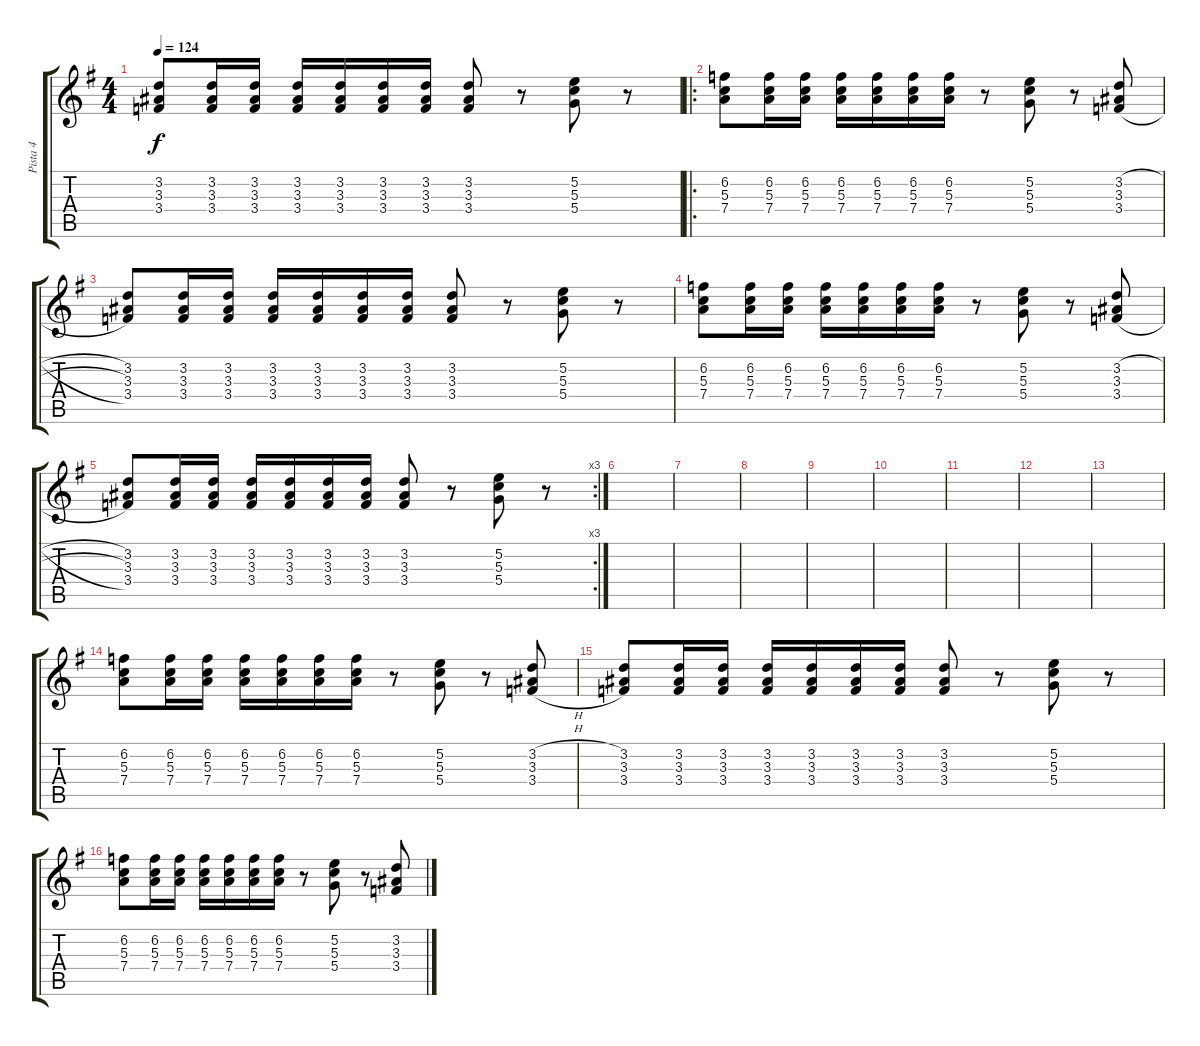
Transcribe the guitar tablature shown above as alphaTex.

\track ("Pista 4" "Pista 4") {instrument electricguitarjazz}
\staff {score tabs}
\tuning (E4 B3 G3 D3 A2 E2) {hide}
\ts (4 4)
\tempo 124
\clef g2
\ks g
(3.2 3.3 3.4).8{dy f} (3.2 3.3 3.4).16 (3.2 3.3 3.4).16 (3.2 3.3 3.4).16 (3.2 3.3 3.4).16 (3.2 3.3 3.4).16 (3.2 3.3 3.4).16 (3.2 3.3 3.4).8 r.8 (5.2 5.3 5.4).8 r.8 |
\ro
(6.2 5.3 7.4).8 (6.2 5.3 7.4).16 (6.2 5.3 7.4).16 (6.2 5.3 7.4).16 (6.2 5.3 7.4).16 (6.2 5.3 7.4).16 (6.2 5.3 7.4).16 r.8 (5.2 5.3 5.4).8 r.8 (3.2{h} 3.3{h} 3.4{h}).8 |
(3.2 3.3 3.4).8 (3.2 3.3 3.4).16 (3.2 3.3 3.4).16 (3.2 3.3 3.4).16 (3.2 3.3 3.4).16 (3.2 3.3 3.4).16 (3.2 3.3 3.4).16 (3.2 3.3 3.4).8 r.8 (5.2 5.3 5.4).8 r.8 |
(6.2 5.3 7.4).8 (6.2 5.3 7.4).16 (6.2 5.3 7.4).16 (6.2 5.3 7.4).16 (6.2 5.3 7.4).16 (6.2 5.3 7.4).16 (6.2 5.3 7.4).16 r.8 (5.2 5.3 5.4).8 r.8 (3.2{h} 3.3{h} 3.4{h}).8 |
\rc 3
(3.2 3.3 3.4).8 (3.2 3.3 3.4).16 (3.2 3.3 3.4).16 (3.2 3.3 3.4).16 (3.2 3.3 3.4).16 (3.2 3.3 3.4).16 (3.2 3.3 3.4).16 (3.2 3.3 3.4).8 r.8 (5.2 5.3 5.4).8 r.8 |
|
|
|
|
|
|
|
|
(6.2 5.3 7.4).8 (6.2 5.3 7.4).16 (6.2 5.3 7.4).16 (6.2 5.3 7.4).16 (6.2 5.3 7.4).16 (6.2 5.3 7.4).16 (6.2 5.3 7.4).16 r.8 (5.2 5.3 5.4).8 r.8 (3.2{h} 3.3{h} 3.4{h}).8 |
(3.2 3.3 3.4).8 (3.2 3.3 3.4).16 (3.2 3.3 3.4).16 (3.2 3.3 3.4).16 (3.2 3.3 3.4).16 (3.2 3.3 3.4).16 (3.2 3.3 3.4).16 (3.2 3.3 3.4).8 r.8 (5.2 5.3 5.4).8 r.8 |
(6.2 5.3 7.4).8 (6.2 5.3 7.4).16 (6.2 5.3 7.4).16 (6.2 5.3 7.4).16 (6.2 5.3 7.4).16 (6.2 5.3 7.4).16 (6.2 5.3 7.4).16 r.8 (5.2 5.3 5.4).8 r.8 (3.2{h} 3.3{h} 3.4{h}).8
